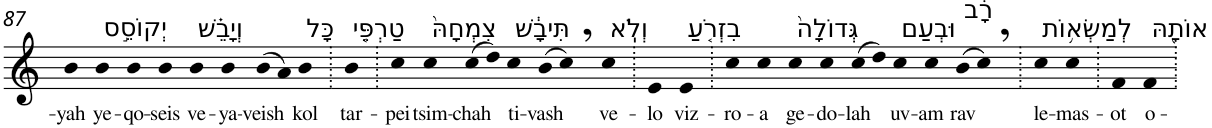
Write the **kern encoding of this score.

**kern	**text
*part1	*part1
*staff1	*staff1
*I"Piano	*
*I'Pno	*
!!LO:PB:g=z
*clefG2	*
*k[]	*
=87	=87
!	!LO:LY:b
4b	-yah
!LO:TX:a:t=יְקוֹסֵ֣ס	!
!	!LO:LY:b
4b	ye-
!	!LO:LY:b
4b	-qo-
!	!LO:LY:b
4b	-seis
!LO:TX:a:t=וְיָבֵ֗שׁ	!
!	!LO:LY:b
4b	ve-
!	!LO:LY:b
4b	-ya-
!	!LO:LY:b
(>8b	-veish
8a)	.
!LO:TX:a:t=כָּל	!
!	!LO:LY:b
4b	kol
=88.	=88.
!LO:TX:a:t=טַרְפֵּ֤י	!
!	!LO:LY:b
4b	tar-
=89.	=89.
!	!LO:LY:b
4cc	-pei
!LO:TX:a:t=צִמְחָהּ֙	!
!	!LO:LY:b
4cc	tsim-
!	!LO:LY:b
(>8cc	-chah
8dd)	.
!LO:TX:a:t=תִּיבָ֔שׁ	!
!	!LO:LY:b
4cc	ti-
!	!LO:LY:b
(>8b	-vash
8cc,)	.
!LO:TX:a:t=וְלֹֽא	!
!	!LO:LY:b
4cc	ve-
=90.	=90.
!	!LO:LY:b
4e	-lo
!LO:TX:a:t=בִזְרֹ֤עַ	!
!	!LO:LY:b
4e	viz-
=91.	=91.
!	!LO:LY:b
4cc	-ro-
!	!LO:LY:b
4cc	-a
!LO:TX:a:t=גְּדוֹלָה֙	!
!	!LO:LY:b
4cc	ge-
!	!LO:LY:b
4cc	-do-
!	!LO:LY:b
(>8cc	-lah
8dd)	.
!LO:TX:a:t=וּבְעַם	!
!	!LO:LY:b
4cc	uv-
!	!LO:LY:b
4cc	-am
!LO:TX:a:t=רָ֔ב	!
!	!LO:LY:b
(>8b	rav
8cc,)	.
=92.	=92.
!LO:TX:a:t=לְמַשְׂא֥וֹת	!
!	!LO:LY:b
4cc	le-
!	!LO:LY:b
4cc	-mas-
=93.	=93.
!	!LO:LY:b
4f	-ot
!LO:TX:a:t=אוֹתָ֖הּ	!
!	!LO:LY:b
4f	o-
=.	=.
*-	*-
